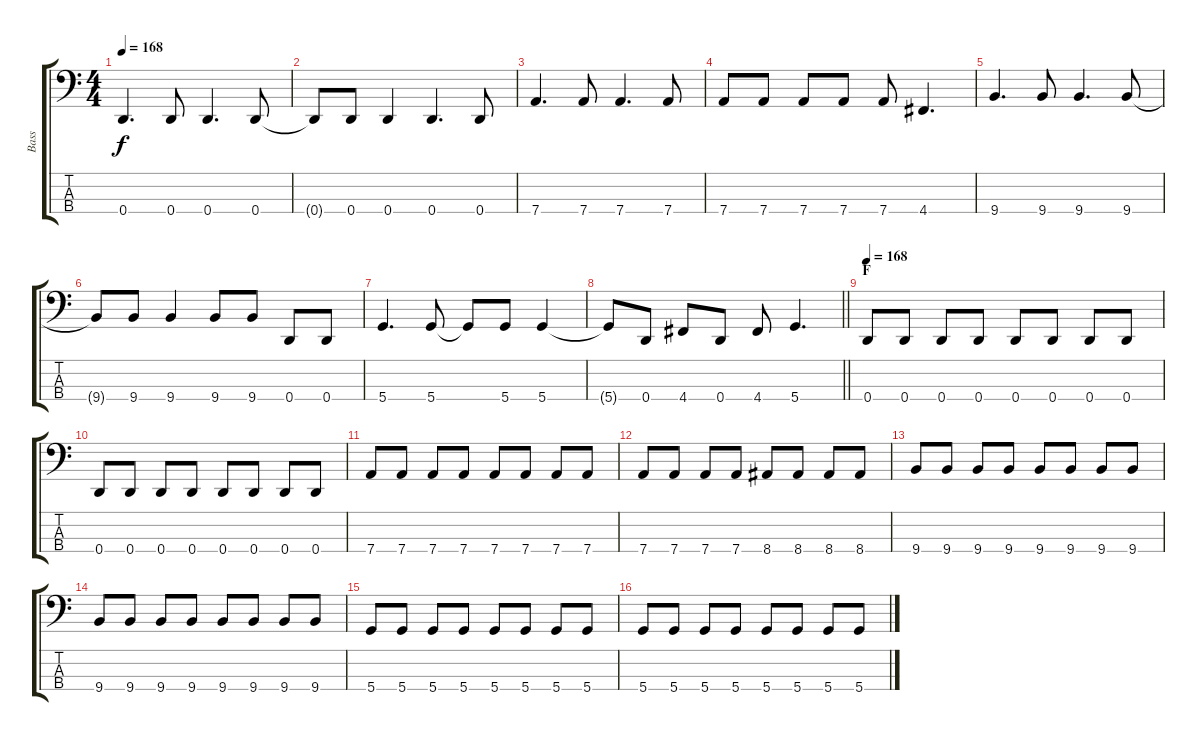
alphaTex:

\track ("Bass" "Bass") {instrument electricbasspick}
\staff {score tabs}
\tuning (G2 D2 A1 D1) {hide}
\ts (4 4)
\tempo 168
\clef f4
\ks c
0.4.4{d dy f} 0.4.8 0.4.4{d} 0.4.8 |
0.4{t}.8 0.4.8 0.4.4 0.4.4{d} 0.4.8 |
7.4.4{d} 7.4.8 7.4.4{d} 7.4.8 |
7.4.8 7.4.8 7.4.8 7.4.8 7.4.8 4.4.4{d} |
9.4.4{d} 9.4.8 9.4.4{d} 9.4.8 |
9.4{t}.8 9.4.8 9.4.4 9.4.8 9.4.8 0.4.8 0.4.8 |
5.4.4{d} 5.4.8 5.4{t}.8 5.4.8 5.4.4 |
\barLineRight lightlight
5.4{t}.8 0.4.8 4.4.8 0.4.8 4.4.8 5.4.4{d} |
\section ("" "F")
\tempo 168
0.4.8 0.4.8 0.4.8 0.4.8 0.4.8 0.4.8 0.4.8 0.4.8 |
0.4.8 0.4.8 0.4.8 0.4.8 0.4.8 0.4.8 0.4.8 0.4.8 |
7.4.8 7.4.8 7.4.8 7.4.8 7.4.8 7.4.8 7.4.8 7.4.8 |
7.4.8 7.4.8 7.4.8 7.4.8 8.4.8 8.4.8 8.4.8 8.4.8 |
9.4.8 9.4.8 9.4.8 9.4.8 9.4.8 9.4.8 9.4.8 9.4.8 |
9.4.8 9.4.8 9.4.8 9.4.8 9.4.8 9.4.8 9.4.8 9.4.8 |
5.4.8 5.4.8 5.4.8 5.4.8 5.4.8 5.4.8 5.4.8 5.4.8 |
5.4.8 5.4.8 5.4.8 5.4.8 5.4.8 5.4.8 5.4.8 5.4.8
